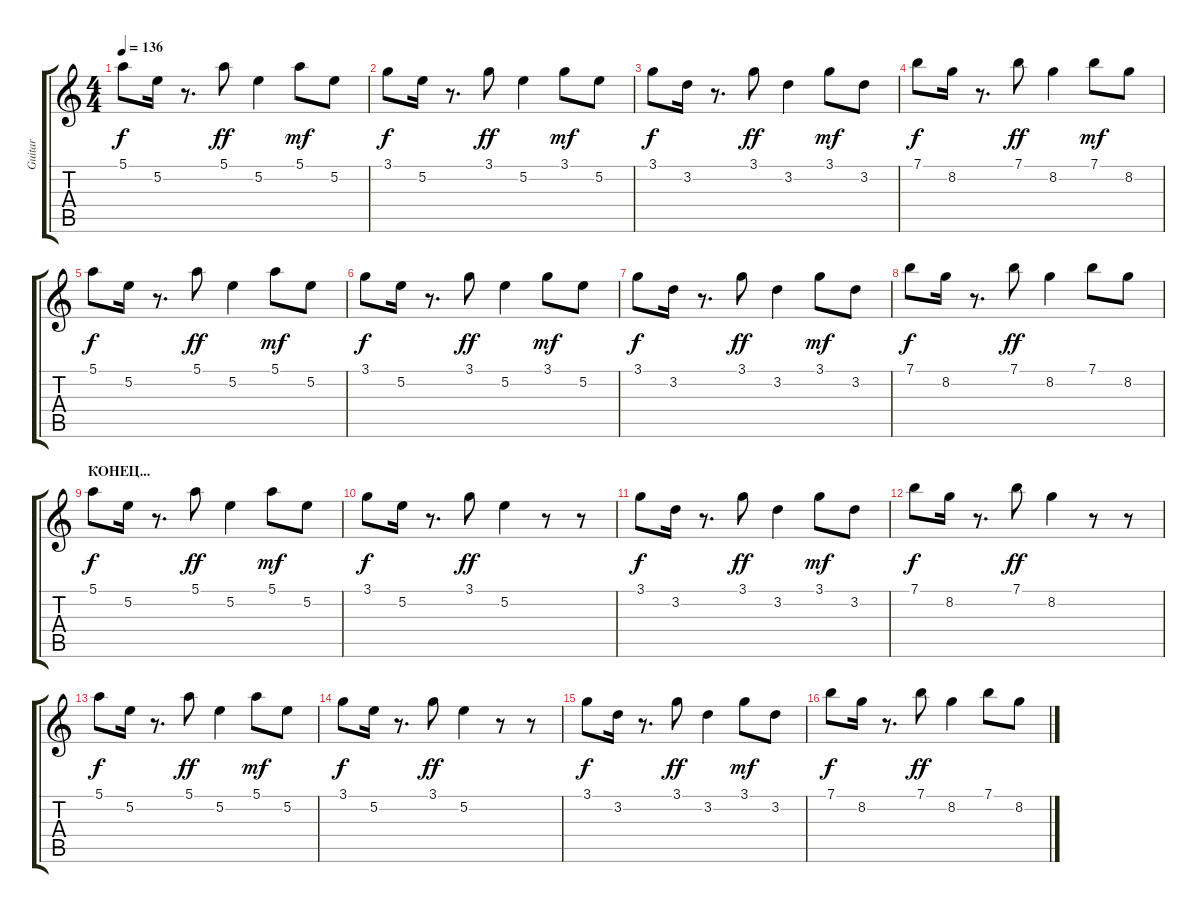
\track ("Guitar" "Guitar") {instrument electricguitarclean}
\staff {score tabs}
\tuning (E4 B3 G3 D3 A2 E2) {hide}
\ts (4 4)
\tempo 136
\clef g2
\ks c
5.1.8{dy f} 5.2.16 r.8{d} 5.1.8{dy ff} 5.2.4 5.1.8{dy mf} 5.2.8 |
3.1.8{dy f} 5.2.16 r.8{d} 3.1.8{dy ff} 5.2.4 3.1.8{dy mf} 5.2.8 |
3.1.8{dy f} 3.2.16 r.8{d} 3.1.8{dy ff} 3.2.4 3.1.8{dy mf} 3.2.8 |
7.1.8{dy f} 8.2.16 r.8{d} 7.1.8{dy ff} 8.2.4 7.1.8{dy mf} 8.2.8 |
5.1.8{dy f} 5.2.16 r.8{d} 5.1.8{dy ff} 5.2.4 5.1.8{dy mf} 5.2.8 |
3.1.8{dy f} 5.2.16 r.8{d} 3.1.8{dy ff} 5.2.4 3.1.8{dy mf} 5.2.8 |
3.1.8{dy f} 3.2.16 r.8{d} 3.1.8{dy ff} 3.2.4 3.1.8{dy mf} 3.2.8 |
7.1.8{dy f} 8.2.16 r.8{d} 7.1.8{dy ff} 8.2.4 7.1.8 8.2.8 |
\section ("" "КОНЕЦ...")
5.1.8{dy f} 5.2.16 r.8{d} 5.1.8{dy ff} 5.2.4 5.1.8{dy mf} 5.2.8 |
3.1.8{dy f} 5.2.16 r.8{d} 3.1.8{dy ff} 5.2.4 r.8 r.8 |
3.1.8{dy f} 3.2.16 r.8{d} 3.1.8{dy ff} 3.2.4 3.1.8{dy mf} 3.2.8 |
7.1.8{dy f} 8.2.16 r.8{d} 7.1.8{dy ff} 8.2.4 r.8 r.8 |
5.1.8{dy f} 5.2.16 r.8{d} 5.1.8{dy ff} 5.2.4 5.1.8{dy mf} 5.2.8 |
3.1.8{dy f} 5.2.16 r.8{d} 3.1.8{dy ff} 5.2.4 r.8 r.8 |
3.1.8{dy f} 3.2.16 r.8{d} 3.1.8{dy ff} 3.2.4 3.1.8{dy mf} 3.2.8 |
7.1.8{dy f} 8.2.16 r.8{d} 7.1.8{dy ff} 8.2.4 7.1.8 8.2.8
